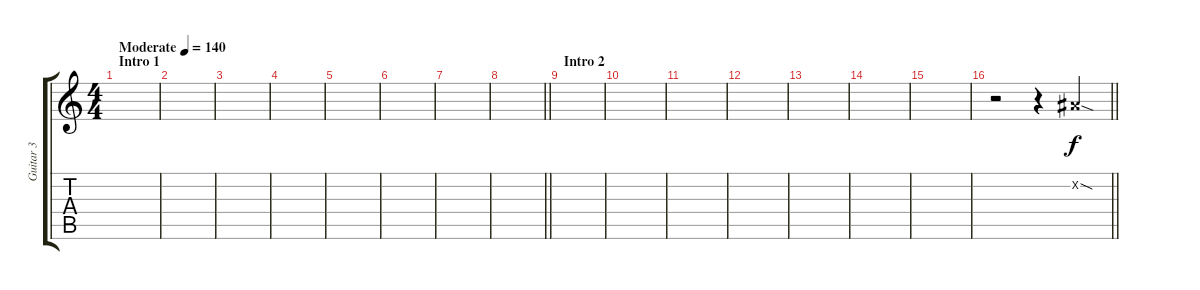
\track ("Guitar 3" "Guitar 3") {instrument distortionguitar}
\staff {score tabs}
\tuning (Eb4 Bb3 Gb3 Db3 Ab2 Eb2) {hide}
\ts (4 4)
\section ("" "Intro 1")
\tempo (140 "Moderate")
\clef g2
\ks c
|
|
|
|
|
|
|
\barLineRight lightlight
|
\section ("" "Intro 2")
|
|
|
|
|
|
|
\barLineRight lightlight
r.2 r.4 0.2{sod x}.4
